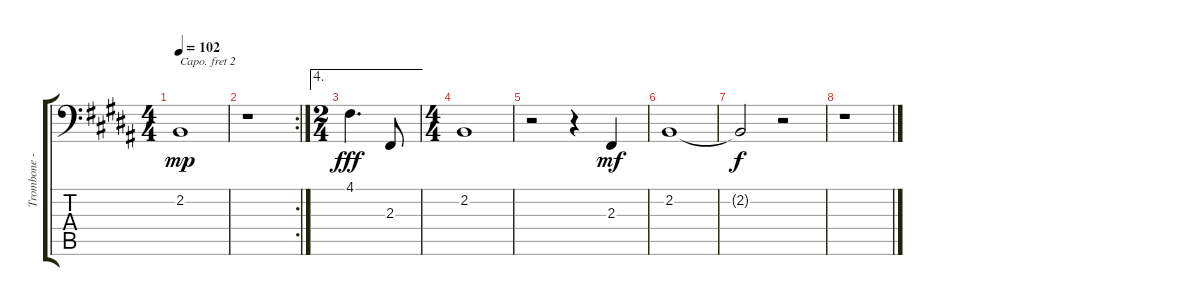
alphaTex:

\track ("Trombone - Pankow" "Trombone -") {instrument trombone}
\staff {score tabs}
\capo 2
\tuning (C3 G2 D2 A1 E1 B0) {hide}
\ts (4 4)
\tempo 102
\clef f4
\ks b
2.2.1{dy mp} |
\rc 2
\ks g#minor
r.1 |
\ae 4
\ts (2 4)
4.1.4{d dy fff} 2.3.8 |
\ts (4 4)
\ks b
2.2.1 |
\ks g#minor
r.2 r.4 2.3.4{dy mf} |
\ks b
2.2.1{volume 1} |
\ks g#minor
2.2{t}.2{dy f} r.2 |
r.1
